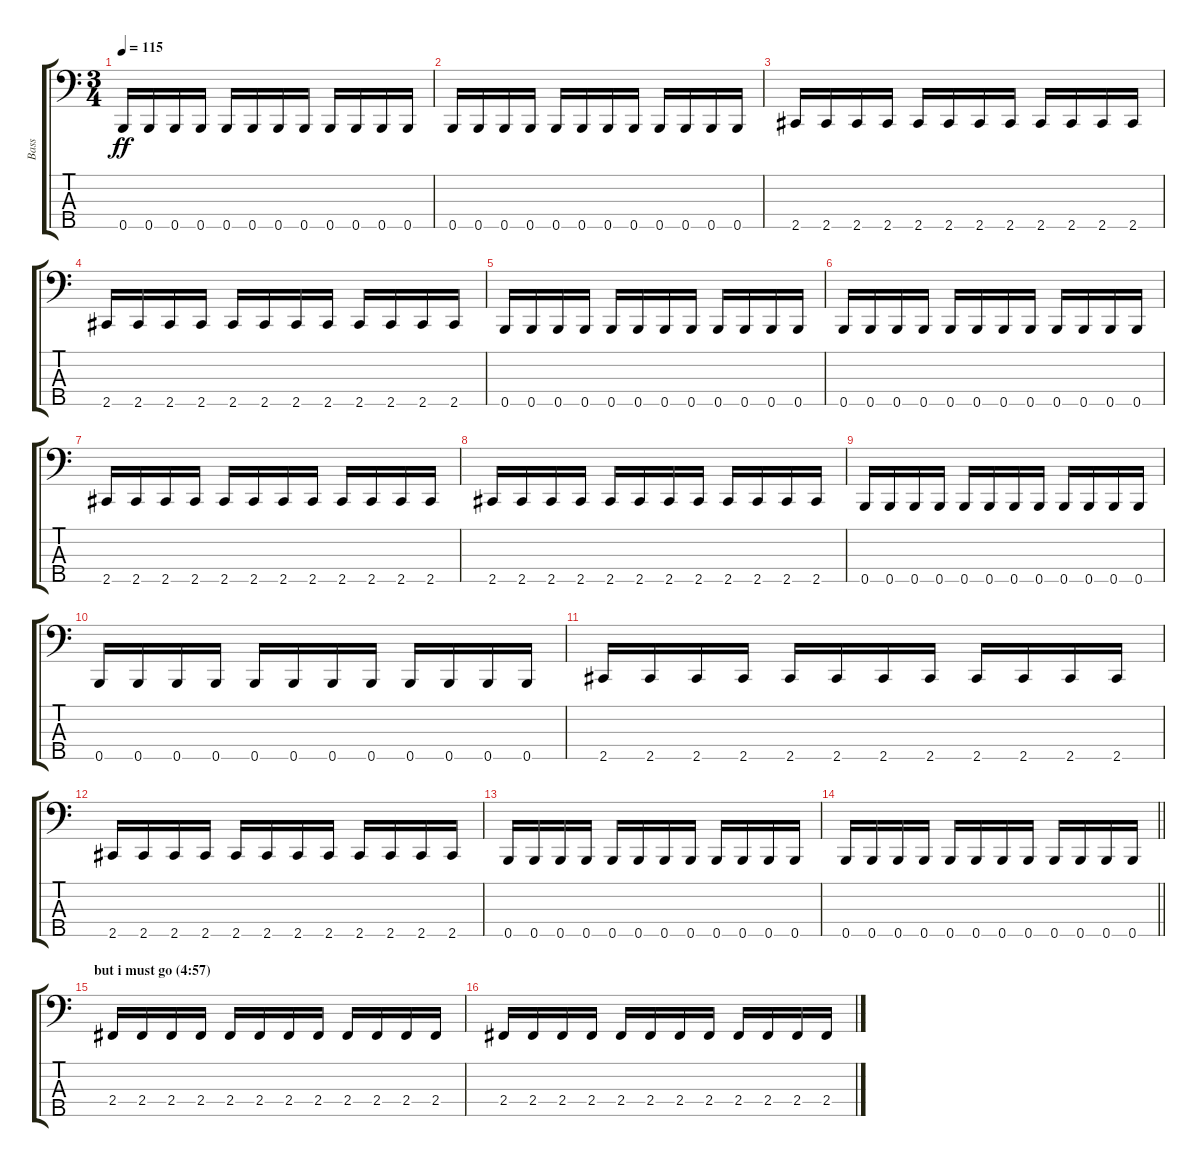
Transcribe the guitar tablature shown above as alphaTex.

\track ("Bass" "Bass") {instrument electricbassfinger}
\staff {score tabs}
\tuning (G2 D2 A1 E1 B0) {hide}
\ts (3 4)
\tempo 115
\clef f4
\ks c
0.5.16{dy ff} 0.5.16 0.5.16 0.5.16 0.5.16 0.5.16 0.5.16 0.5.16 0.5.16 0.5.16 0.5.16 0.5.16 |
0.5.16 0.5.16 0.5.16 0.5.16 0.5.16 0.5.16 0.5.16 0.5.16 0.5.16 0.5.16 0.5.16 0.5.16 |
2.5.16 2.5.16 2.5.16 2.5.16 2.5.16 2.5.16 2.5.16 2.5.16 2.5.16 2.5.16 2.5.16 2.5.16 |
2.5.16 2.5.16 2.5.16 2.5.16 2.5.16 2.5.16 2.5.16 2.5.16 2.5.16 2.5.16 2.5.16 2.5.16 |
0.5.16 0.5.16 0.5.16 0.5.16 0.5.16 0.5.16 0.5.16 0.5.16 0.5.16 0.5.16 0.5.16 0.5.16 |
0.5.16 0.5.16 0.5.16 0.5.16 0.5.16 0.5.16 0.5.16 0.5.16 0.5.16 0.5.16 0.5.16 0.5.16 |
2.5.16 2.5.16 2.5.16 2.5.16 2.5.16 2.5.16 2.5.16 2.5.16 2.5.16 2.5.16 2.5.16 2.5.16 |
2.5.16 2.5.16 2.5.16 2.5.16 2.5.16 2.5.16 2.5.16 2.5.16 2.5.16 2.5.16 2.5.16 2.5.16 |
0.5.16 0.5.16 0.5.16 0.5.16 0.5.16 0.5.16 0.5.16 0.5.16 0.5.16 0.5.16 0.5.16 0.5.16 |
0.5.16 0.5.16 0.5.16 0.5.16 0.5.16 0.5.16 0.5.16 0.5.16 0.5.16 0.5.16 0.5.16 0.5.16 |
2.5.16 2.5.16 2.5.16 2.5.16 2.5.16 2.5.16 2.5.16 2.5.16 2.5.16 2.5.16 2.5.16 2.5.16 |
2.5.16 2.5.16 2.5.16 2.5.16 2.5.16 2.5.16 2.5.16 2.5.16 2.5.16 2.5.16 2.5.16 2.5.16 |
0.5.16 0.5.16 0.5.16 0.5.16 0.5.16 0.5.16 0.5.16 0.5.16 0.5.16 0.5.16 0.5.16 0.5.16 |
\barLineRight lightlight
0.5.16 0.5.16 0.5.16 0.5.16 0.5.16 0.5.16 0.5.16 0.5.16 0.5.16 0.5.16 0.5.16 0.5.16 |
\section ("" "but i must go (4:57)")
2.4.16 2.4.16 2.4.16 2.4.16 2.4.16 2.4.16 2.4.16 2.4.16 2.4.16 2.4.16 2.4.16 2.4.16 |
2.4.16 2.4.16 2.4.16 2.4.16 2.4.16 2.4.16 2.4.16 2.4.16 2.4.16 2.4.16 2.4.16 2.4.16
